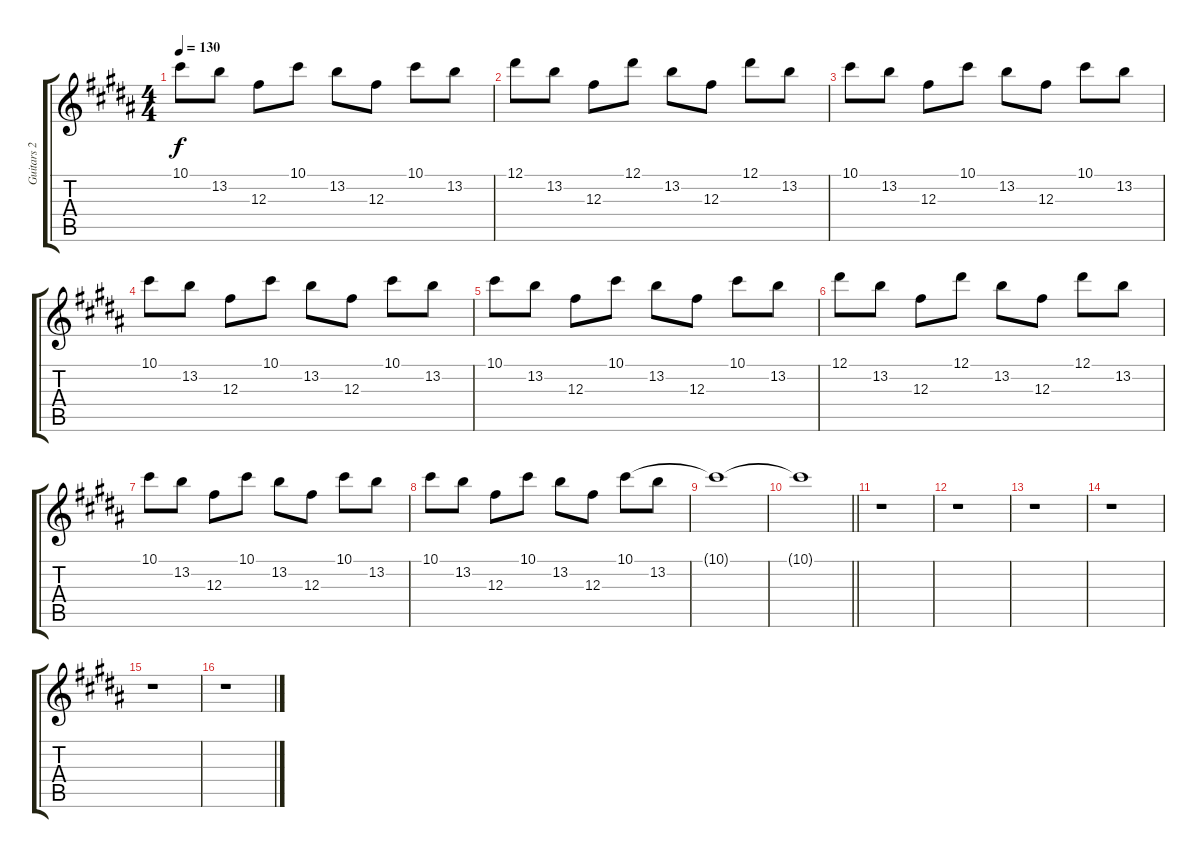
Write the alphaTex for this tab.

\track ("Guitars 2" "Guitars 2") {instrument electricguitarclean}
\staff {score tabs}
\tuning (Eb4 Bb3 Gb3 Db3 Ab2 Db3) {hide}
\ts (4 4)
\tempo 130
\clef g2
\ks b
10.1.8{dy f} 13.2.8 12.3.8 10.1.8 13.2.8 12.3.8 10.1.8 13.2.8 |
12.1.8 13.2.8 12.3.8 12.1.8 13.2.8 12.3.8 12.1.8 13.2.8 |
10.1.8 13.2.8 12.3.8 10.1.8 13.2.8 12.3.8 10.1.8 13.2.8 |
10.1.8 13.2.8 12.3.8 10.1.8 13.2.8 12.3.8 10.1.8 13.2.8 |
10.1.8 13.2.8 12.3.8 10.1.8 13.2.8 12.3.8 10.1.8 13.2.8 |
12.1.8 13.2.8 12.3.8 12.1.8 13.2.8 12.3.8 12.1.8 13.2.8 |
10.1.8 13.2.8 12.3.8 10.1.8 13.2.8 12.3.8 10.1.8 13.2.8 |
10.1.8 13.2.8 12.3.8 10.1.8 13.2.8 12.3.8 10.1.8 13.2.8 |
10.1{t}.1 |
\barLineRight lightlight
10.1{t}.1 |
r.1 |
r.1 |
r.1 |
r.1 |
r.1 |
r.1
